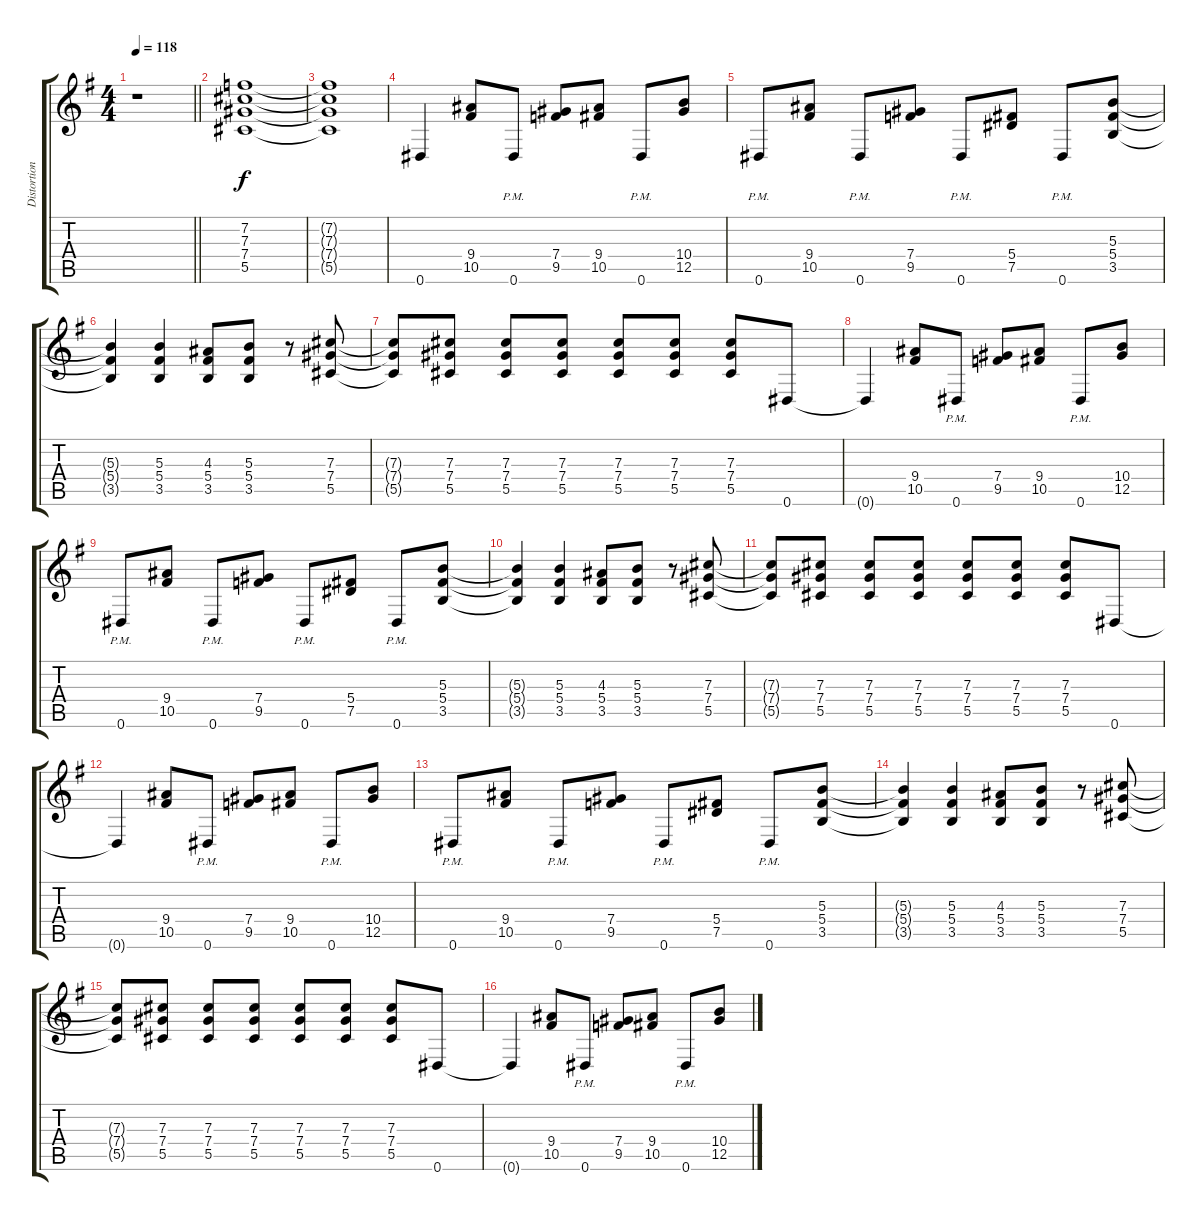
\track ("Distortion" "Distortion") {instrument distortionguitar}
\staff {score tabs}
\tuning (Eb4 Bb3 Gb3 Db3 Ab2 Eb2) {hide}
\ts (4 4)
\tempo 118
\clef g2
\barLineRight lightlight
\ks g
r.1{dy f} |
(7.2 7.3 7.4 5.5).1 |
(7.2{t} 7.3{t} 7.4{t} 5.5{t}).1 |
0.6.4 (9.4 10.5).8 0.6{pm}.8 (7.4 9.5).8 (9.4 10.5).8 0.6{pm}.8 (10.4 12.5).8 |
0.6{pm}.8 (9.4 10.5).8 0.6{pm}.8 (7.4 9.5).8 0.6{pm}.8 (5.4 7.5).8 0.6{pm}.8 (5.3 5.4 3.5).8 |
(5.3{t} 5.4{t} 3.5{t}).4 (5.3 5.4 3.5).4 (4.3 5.4 3.5).8 (5.3 5.4 3.5).8 r.8 (7.3 7.4 5.5).8 |
(7.3{t} 7.4{t} 5.5{t}).8 (7.3 7.4 5.5).8 (7.3 7.4 5.5).8 (7.3 7.4 5.5).8 (7.3 7.4 5.5).8 (7.3 7.4 5.5).8 (7.3 7.4 5.5).8 0.6.8 |
0.6{t}.4 (9.4 10.5).8 0.6{pm}.8 (7.4 9.5).8 (9.4 10.5).8 0.6{pm}.8 (10.4 12.5).8 |
0.6{pm}.8 (9.4 10.5).8 0.6{pm}.8 (7.4 9.5).8 0.6{pm}.8 (5.4 7.5).8 0.6{pm}.8 (5.3 5.4 3.5).8 |
(5.3{t} 5.4{t} 3.5{t}).4 (5.3 5.4 3.5).4 (4.3 5.4 3.5).8 (5.3 5.4 3.5).8 r.8 (7.3 7.4 5.5).8 |
(7.3{t} 7.4{t} 5.5{t}).8 (7.3 7.4 5.5).8 (7.3 7.4 5.5).8 (7.3 7.4 5.5).8 (7.3 7.4 5.5).8 (7.3 7.4 5.5).8 (7.3 7.4 5.5).8 0.6.8 |
0.6{t}.4 (9.4 10.5).8 0.6{pm}.8 (7.4 9.5).8 (9.4 10.5).8 0.6{pm}.8 (10.4 12.5).8 |
0.6{pm}.8 (9.4 10.5).8 0.6{pm}.8 (7.4 9.5).8 0.6{pm}.8 (5.4 7.5).8 0.6{pm}.8 (5.3 5.4 3.5).8 |
(5.3{t} 5.4{t} 3.5{t}).4 (5.3 5.4 3.5).4 (4.3 5.4 3.5).8 (5.3 5.4 3.5).8 r.8 (7.3 7.4 5.5).8 |
(7.3{t} 7.4{t} 5.5{t}).8 (7.3 7.4 5.5).8 (7.3 7.4 5.5).8 (7.3 7.4 5.5).8 (7.3 7.4 5.5).8 (7.3 7.4 5.5).8 (7.3 7.4 5.5).8 0.6.8 |
0.6{t}.4 (9.4 10.5).8 0.6{pm}.8 (7.4 9.5).8 (9.4 10.5).8 0.6{pm}.8 (10.4 12.5).8
